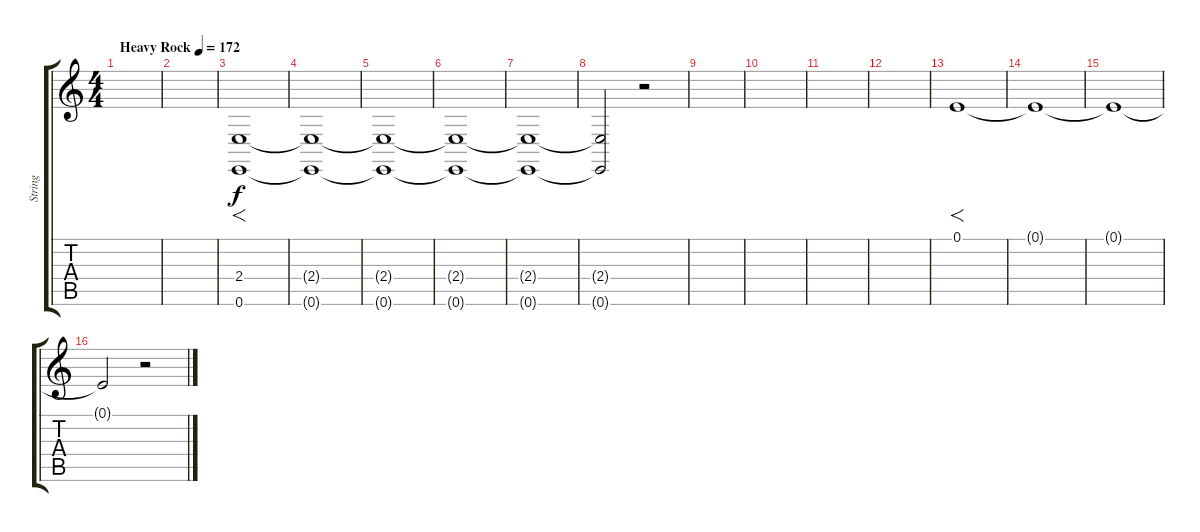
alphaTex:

\track ("String" "String") {instrument stringensemble1}
\staff {score tabs}
\tuning (E4 B3 G3 D3 A2 E2) {hide}
\ts (4 4)
\tempo (172 "Heavy Rock")
\clef g2
\ks c
|
|
(2.4 0.6).1{f} |
(2.4{t} 0.6{t}).1 |
(2.4{t} 0.6{t}).1 |
(2.4{t} 0.6{t}).1 |
(2.4{t} 0.6{t}).1 |
(2.4{t} 0.6{t}).2 r.2 |
|
|
|
|
0.1.1{f} |
0.1{t}.1 |
0.1{t}.1 |
0.1{t}.2 r.2
